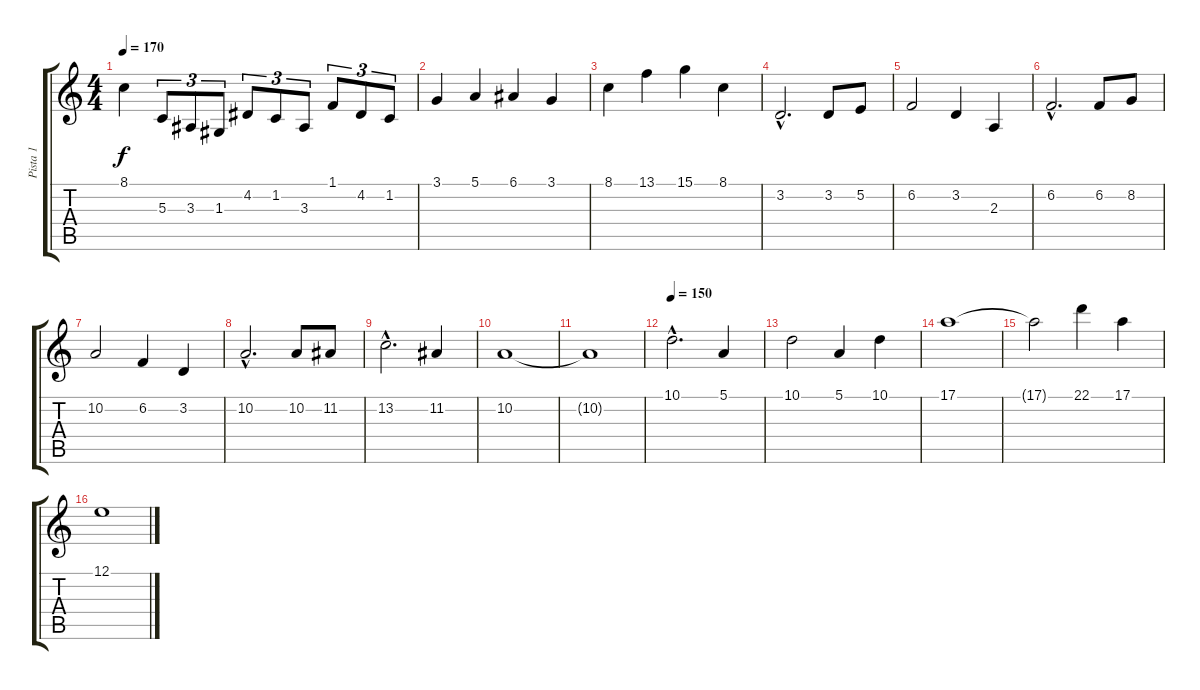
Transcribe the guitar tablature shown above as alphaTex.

\track ("Pista 1" "Pista 1") {instrument trumpet}
\staff {score tabs}
\tuning (E4 B3 G3 D3 A2 E2) {hide}
\ts (4 4)
\tempo 170
\clef g2
\ks c
8.1.4{dy f} 5.3.8{tu (3 2)} 3.3.8{tu (3 2)} 1.3.8{tu (3 2)} 4.2.8{tu (3 2)} 1.2.8{tu (3 2)} 3.3.8{tu (3 2)} 1.1.8{tu (3 2)} 4.2.8{tu (3 2)} 1.2.8{tu (3 2)} |
3.1.4 5.1.4 6.1.4 3.1.4 |
8.1.4 13.1.4 15.1.4 8.1.4 |
3.2{hac}.2{d} 3.2.8 5.2.8 |
6.2.2 3.2.4 2.3.4 |
6.2{hac}.2{d} 6.2.8 8.2.8 |
10.2.2 6.2.4 3.2.4 |
10.2{hac}.2{d} 10.2.8 11.2.8 |
13.2{hac}.2{d} 11.2.4 |
10.2.1 |
10.2{t}.1 |
\tempo 150
10.1{hac}.2{d} 5.1.4 |
10.1.2 5.1.4 10.1.4 |
17.1.1 |
17.1{t}.2 22.1.4 17.1.4 |
12.1.1
